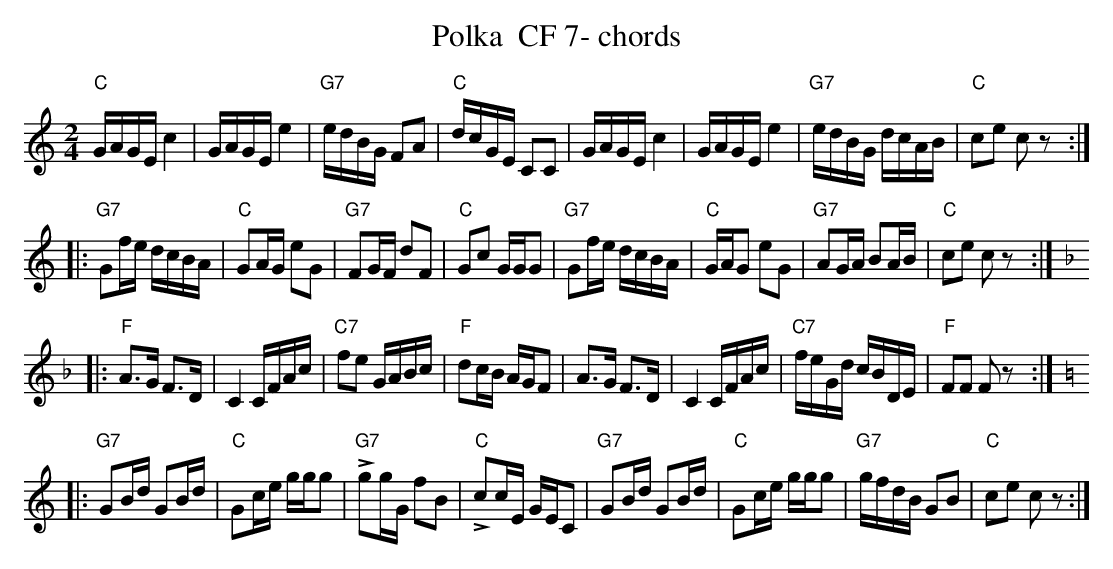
X:1
T:Polka  CF 7- chords
M:2/4
L:1/16
K:Cmaj%%MIDI gchordon
"C"GAGE c4 | GAGE e4 | "G7"edBG F2A2 | "C"dcGE C2C2 | GAGE c4 | GAGE e4 | "G7"edBG dcAB | "C"c2e2 c2z2 ::
"G7"G2fe dcBA | "C"G2AG e2G2 | "G7"F2GF d2F2 | "C"G2c2 GGG2 | "G7"G2fe dcBA | "C"GAG2 e2G2 | "G7"A2GA B2AB | "C"c2e2 c2z2 :: [K:Fmaj]
"F"A3G F3D | C4 CFAc | "C7"f2e2 GABc | "F"d2cB AGF2 | A3G F3D | C4 CFAc | "C7"feGd cBDE | "F"F2F2 F2z2 :: [K:Cmaj]
"G7"G2Bd G2Bd | "C"G2ce ggg2 | "G7"+>+g2gG f2B2 | "C"!>!c2cE GEC2 | "G7"G2Bd G2Bd | "C"G2ce ggg2 | "G7"gfdB G2B2 | "C"c2e2 c2z2 :|
